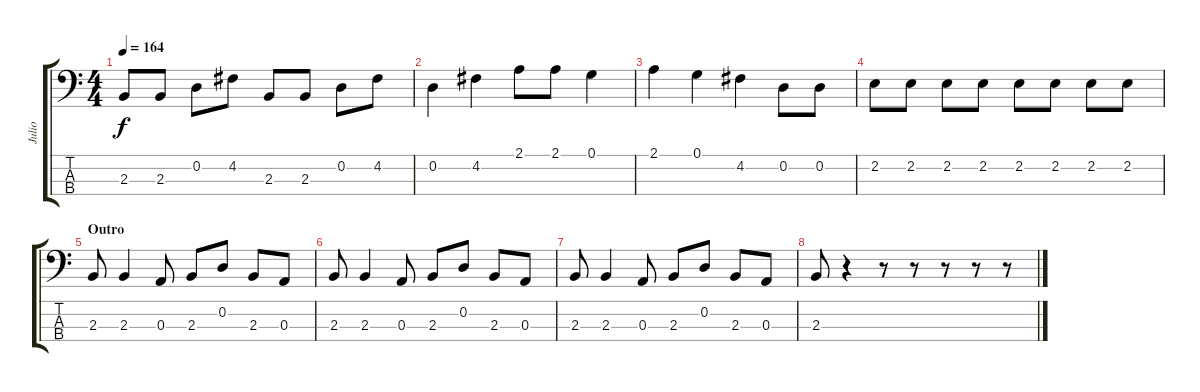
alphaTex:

\track ("Julio" "Julio") {instrument electricbassfinger}
\staff {score tabs}
\tuning (G2 D2 A1 E1) {hide}
\ts (4 4)
\tempo 164
\clef f4
\ks c
2.3.8{dy f} 2.3.8 0.2.8 4.2.8 2.3.8 2.3.8 0.2.8 4.2.8 |
0.2.4 4.2.4 2.1.8 2.1.8 0.1.4 |
2.1.4 0.1.4 4.2.4 0.2.8 0.2.8 |
2.2.8 2.2.8 2.2.8 2.2.8 2.2.8 2.2.8 2.2.8 2.2.8 |
\section ("" "Outro")
2.3.8 2.3.4 0.3.8 2.3.8 0.2.8 2.3.8 0.3.8 |
2.3.8 2.3.4 0.3.8 2.3.8 0.2.8 2.3.8 0.3.8 |
2.3.8 2.3.4 0.3.8 2.3.8 0.2.8 2.3.8 0.3.8 |
2.3.8 r.4 r.8 r.8 r.8 r.8 r.8
